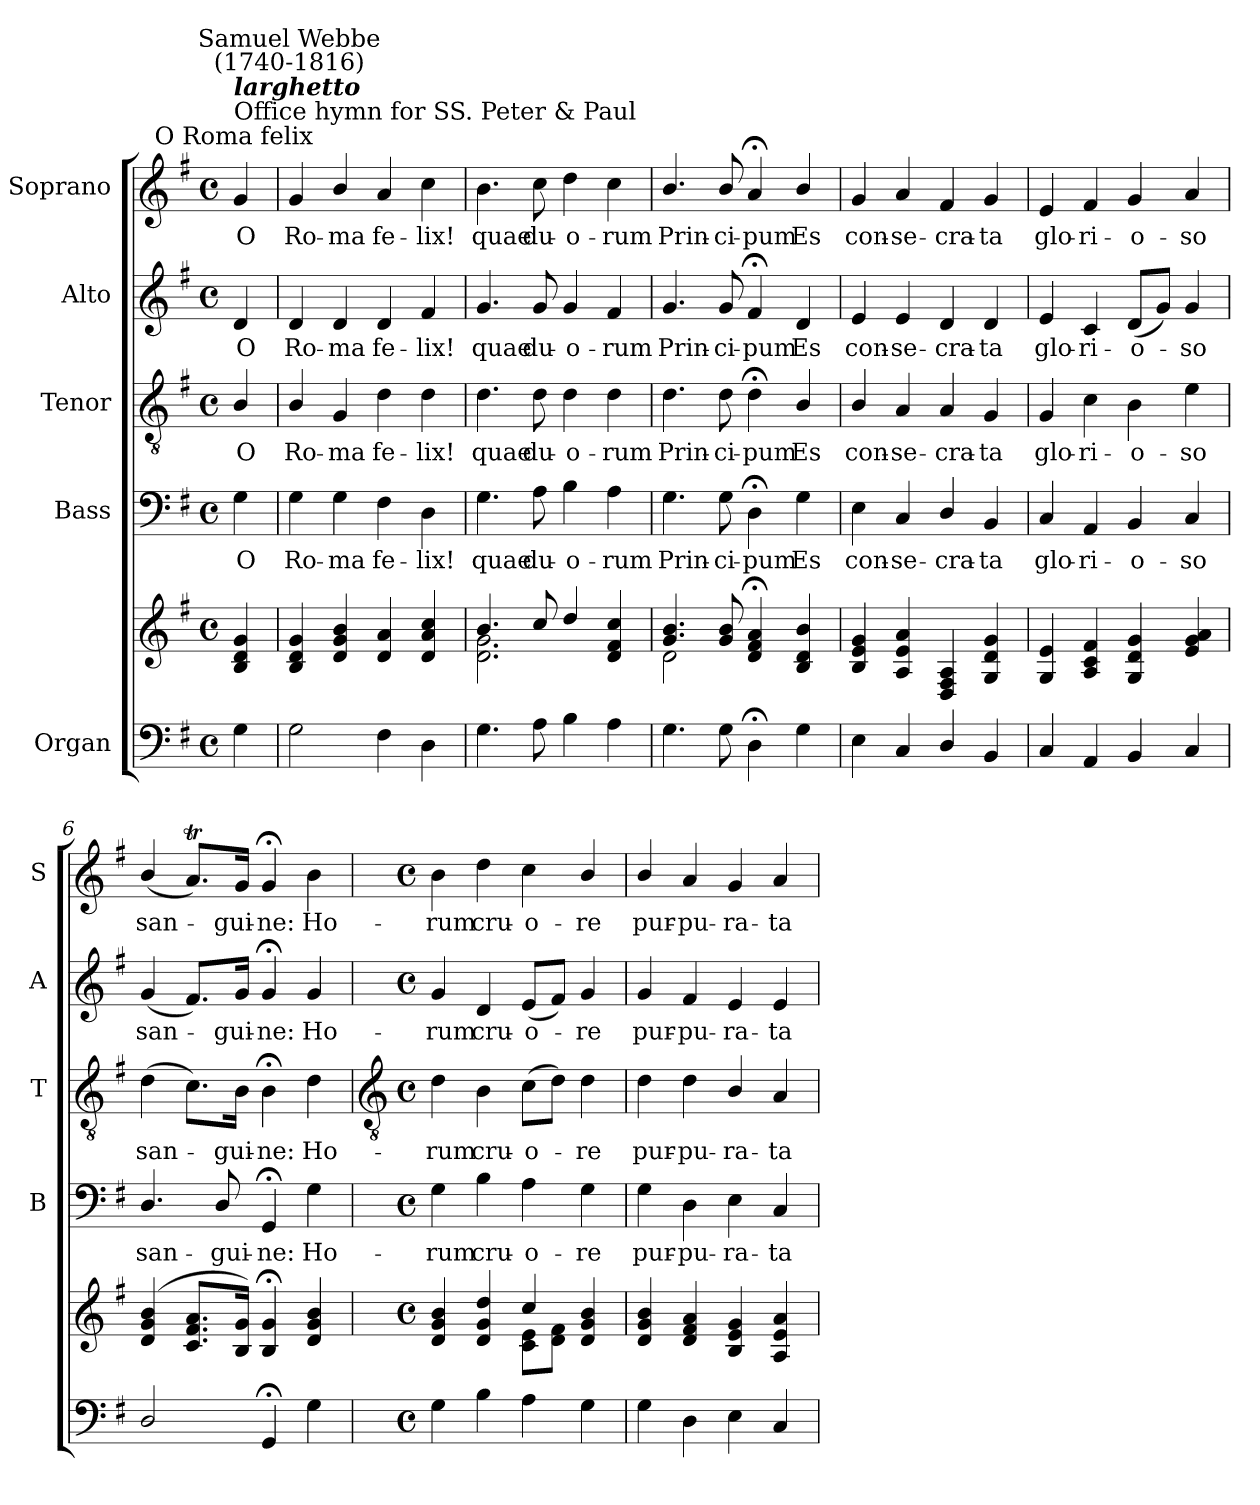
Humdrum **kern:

**kern	**kern	**kern	**text	**kern	**text	**kern	**text	**kern	**text
*part5	*part5	*part4	*part4	*part3	*part3	*part2	*part2	*part1	*part1
*staff6	*staff5	*staff4	*staff4	*staff3	*staff3	*staff2	*staff2	*staff1	*staff1
*I"Organ	*	*I"Bass	*	*I"Tenor	*	*I"Alto	*	*I"Soprano	*
*	*	*I'B	*	*I'T	*	*I'A	*	*I'S	*
*clefF4	*clefG2	*clefF4	*	*clefGv2	*	*clefG2	*	*clefG2	*
*k[f#]	*k[f#]	*k[f#]	*	*k[f#]	*	*k[f#]	*	*k[f#]	*
*G:	*G:	*G:	*	*G:	*	*G:	*	*G:	*
*M4/4	*M4/4	*M4/4	*	*M4/4	*	*M4/4	*	*M4/4	*
*met(c)	*met(c)	*met(c)	*	*met(c)	*	*met(c)	*	*met(c)	*
=	=	=	=	=	=	=	=	=	=
*	*^	*	*	*	*	*	*	*	*
!	!	!	!	!	!	!	!	!	!LO:TX:a:cj:t=O Roma felix	!
!	!	!	!	!	!	!	!	!	!LO:TX:a:t=Office hymn for SS. Peter & Paul	!
!	!	!	!	!	!	!	!	!	!LO:TX:a:Bi:t=larghetto	!
!	!	!	!	!LO:LY:b	!	!LO:LY:b	!	!LO:LY:b	!	!LO:LY:b
4G	4B/ 4d/ 4g/	4ryy	4G	O	4B/	O	4d	O	4g	O
=1	=1	=1	=1	=1	=1	=1	=1	=1	=1	=1
!	!	!	!	!	!	!	!	!	!LO:TX:a:cj:t=Samuel Webbe\n(1740-1816)	!
!	!	!	!	!LO:LY:b	!	!LO:LY:b	!	!LO:LY:b	!	!LO:LY:b
2G	4B/ 4d/ 4g/	1ryy	4G	Ro-	4B/	Ro-	4d	Ro-	4g	Ro-
!	!	!	!	!LO:LY:b	!	!LO:LY:b	!	!LO:LY:b	!	!LO:LY:b
.	4d/ 4g/ 4b/	.	4G	-ma	4G	-ma	4d	-ma	4b/	-ma
!	!	!	!	!LO:LY:b	!	!LO:LY:b	!	!LO:LY:b	!	!LO:LY:b
4F#	4d/ 4a/	.	4F#	fe-	4d	fe-	4d	fe-	4a	fe-
!	!	!	!	!LO:LY:b	!	!LO:LY:b	!	!LO:LY:b	!	!LO:LY:b
4D	4d/ 4a/ 4cc/	.	4D	-lix!	4d	-lix!	4f#	-lix!	4cc	-lix!
=2	=2	=2	=2	=2	=2	=2	=2	=2	=2	=2
!	!	!	!	!LO:LY:b	!	!LO:LY:b	!	!LO:LY:b	!	!LO:LY:b
4.G	4.b/	2.d\ 2.g\	4.G	quae	4.d	quae	4.g	quae	4.b	quae
!	!	!	!	!LO:LY:b	!	!LO:LY:b	!	!LO:LY:b	!	!LO:LY:b
8A	8cc/	.	8A	du-	8d	du-	8g	du-	8cc	du-
!	!	!	!	!LO:LY:b	!	!LO:LY:b	!	!LO:LY:b	!	!LO:LY:b
4B	4dd/	.	4B	-o-	4d	-o-	4g	-o-	4dd	-o-
!	!	!	!	!LO:LY:b	!	!LO:LY:b	!	!LO:LY:b	!	!LO:LY:b
4A	4d/ 4f#/ 4cc/	4ryy	4A	-rum	4d	-rum	4f#	-rum	4cc	-rum
=3	=3	=3	=3	=3	=3	=3	=3	=3	=3	=3
!	!	!	!	!LO:LY:b	!	!LO:LY:b	!	!LO:LY:b	!	!LO:LY:b
4.G	4.g/ 4.b/	2d\	4.G	Prin-	4.d	Prin-	4.g	Prin-	4.b/	Prin-
!	!	!	!	!LO:LY:b	!	!LO:LY:b	!	!LO:LY:b	!	!LO:LY:b
8G	8g/ 8b/	.	8G	-ci-	8d	-ci-	8g	-ci-	8b/	-ci-
!	!	!	!	!LO:LY:b	!	!LO:LY:b	!	!LO:LY:b	!	!LO:LY:b
4D;	4d/;< 4f#/;< 4a/;<	2ryy	4D;<	-pum	4d;<	-pum	4f#;<	-pum	4a;<	-pum
!	!	!	!	!LO:LY:b	!	!LO:LY:b	!	!LO:LY:b	!	!LO:LY:b
4G	4B/ 4d/ 4b/	.	4G	Es	4B/	Es	4d	Es	4b/	Es
=4	=4	=4	=4	=4	=4	=4	=4	=4	=4	=4
!	!	!	!	!LO:LY:b	!	!LO:LY:b	!	!LO:LY:b	!	!LO:LY:b
4E	4B/ 4e/ 4g/	1ryy	4E	con-	4B/	con-	4e	con-	4g	con-
!	!	!	!	!LO:LY:b	!	!LO:LY:b	!	!LO:LY:b	!	!LO:LY:b
4C	4A/ 4e/ 4a/	.	4C	-se-	4A	-se-	4e	-se-	4a	-se-
!	!	!	!	!LO:LY:b	!	!LO:LY:b	!	!LO:LY:b	!	!LO:LY:b
4D/	4D/ 4F#/ 4A/	.	4D/	-cra-	4A	-cra-	4d	-cra-	4f#	-cra-
!	!	!	!	!LO:LY:b	!	!LO:LY:b	!	!LO:LY:b	!	!LO:LY:b
4BB	4G/ 4d/ 4g/	.	4BB	-ta	4G	-ta	4d	-ta	4g	-ta
=5	=5	=5	=5	=5	=5	=5	=5	=5	=5	=5
!	!	!	!	!LO:LY:b	!	!LO:LY:b	!	!LO:LY:b	!	!LO:LY:b
4C	4G/ 4e/	1ryy	4C	glo-	4G	glo-	4e	glo-	4e	glo-
!	!	!	!	!LO:LY:b	!	!LO:LY:b	!	!LO:LY:b	!	!LO:LY:b
4AA	4A/ 4c/ 4f#/	.	4AA	-ri-	4c	-ri-	4c	-ri-	4f#	-ri-
!	!	!	!	!LO:LY:b	!	!LO:LY:b	!	!LO:LY:b	!	!LO:LY:b
4BB	4G/ 4d/ 4g/	.	4BB	-o-	4B	-o-	(8dL	-o-	4g	-o-
.	.	.	.	.	.	.	8gJ)	.	.	.
!	!	!	!	!LO:LY:b	!	!LO:LY:b	!	!LO:LY:b	!	!LO:LY:b
4C	4e/ 4g/ 4a/	.	4C	-so	4e	-so	4g	so	4a	-so
=6	=6	=6	=6	=6	=6	=6	=6	=6	=6	=6
!	!	!	!	!LO:LY:b	!	!LO:LY:b	!	!LO:LY:b	!	!LO:LY:b
2D/	(>4d/ 4g/ 4b/	1ryy	4.D/	san-	(>4d	san-	(<4g	san-	(<4b/	san-
.	8.c/ 8.f#/ 8.a/L	.	.	.	8.cL)	.	8.f#L)	.	8.aTL)	.
!	!	!	!	!LO:LY:b	!	!	!	!	!	!
.	.	.	8D/	-gui-	.	.	.	.	.	.
!	!	!	!	!	!	!LO:LY:b	!	!LO:LY:b	!	!LO:LY:b
.	16B/ 16g/J)	.	.	.	16BJ	gui-	16gJ	gui-	16gJ	gui-
!	!	!	!	!LO:LY:b	!	!LO:LY:b	!	!LO:LY:b	!	!LO:LY:b
4GG;	4B/;< 4g/;<	.	4GG;<	-ne:	4B;<	-ne:	4g;<	-ne:	4g;<	-ne:
!	!	!	!	!LO:LY:b	!	!LO:LY:b	!	!LO:LY:b	!	!LO:LY:b
4G	4d/ 4g/ 4b/	.	4G	Ho-	4d	Ho-	4g	Ho-	4b	Ho-
!!LO:LB:g=z
=7	=7	=7	=7	=7	=7	=7	=7	=7	=7	=7
*	*	*	*	*	*clefGv2	*	*	*	*	*
*M4/4	*M4/4	*	*M4/4	*	*M4/4	*	*M4/4	*	*M4/4	*
*met(c)	*met(c)	*	*met(c)	*	*met(c)	*	*met(c)	*	*met(c)	*
!	!	!	!	!LO:LY:b	!	!LO:LY:b	!	!LO:LY:b	!	!LO:LY:b
4G	4d/ 4g/ 4b/	2ryy	4G	-rum	4d	-rum	4g	-rum	4b	-rum
!	!	!	!	!LO:LY:b	!	!LO:LY:b	!	!LO:LY:b	!	!LO:LY:b
4B	4d/ 4g/ 4dd/	.	4B	cru-	4B	cru-	4d	cru-	4dd	cru-
!	!	!	!	!LO:LY:b	!	!LO:LY:b	!	!LO:LY:b	!	!LO:LY:b
4A	4cc/	8c\ 8e\L	4A	-o-	(>8cL	-o-	(<8eL	-o-	4cc	-o-
.	.	8d\ 8f#\J	.	.	8dJ)	.	8f#J)	.	.	.
!	!	!	!	!LO:LY:b	!	!LO:LY:b	!	!LO:LY:b	!	!LO:LY:b
4G	4d/ 4g/ 4b/	4ryy	4G	-re	4d	re	4g	re	4b/	-re
=8	=8	=8	=8	=8	=8	=8	=8	=8	=8	=8
!	!	!	!	!LO:LY:b	!	!LO:LY:b	!	!LO:LY:b	!	!LO:LY:b
4G	4d/ 4g/ 4b/	1ryy	4G	pur-	4d	pur-	4g	pur-	4b/	pur-
!	!	!	!	!LO:LY:b	!	!LO:LY:b	!	!LO:LY:b	!	!LO:LY:b
4D	4d/ 4f#/ 4a/	.	4D	-pu-	4d	-pu-	4f#	-pu-	4a	-pu-
!	!	!	!	!LO:LY:b	!	!LO:LY:b	!	!LO:LY:b	!	!LO:LY:b
4E	4B/ 4e/ 4g/	.	4E	-ra-	4B/	-ra-	4e	-ra-	4g	-ra-
!	!	!	!	!LO:LY:b	!	!LO:LY:b	!	!LO:LY:b	!	!LO:LY:b
4C	4A/ 4e/ 4a/	.	4C	-ta	4A	-ta	4e	-ta	4a	-ta
*	*v	*v	*	*	*	*	*	*	*	*
=	=	=	=	=	=	=	=	=	=
*-	*-	*-	*-	*-	*-	*-	*-	*-	*-
